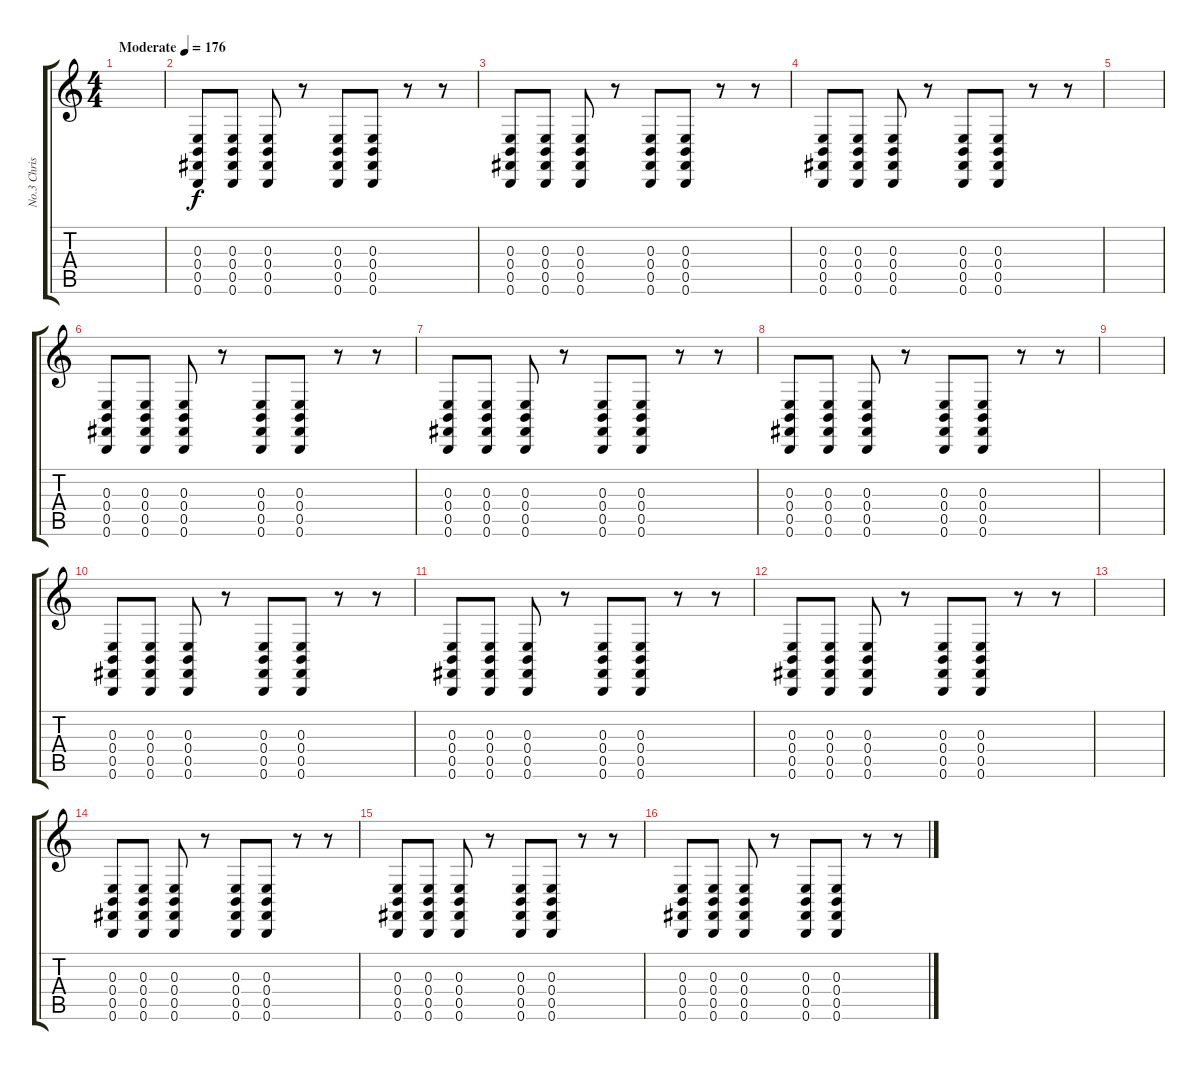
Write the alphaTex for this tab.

\track ("No.3 Chris" "No.3 Chris") {instrument melodictom}
\staff {score tabs}
\tuning (Db4 Ab3 E3 B2 Gb2 B1) {hide}
\ts (4 4)
\tempo (176 "Moderate")
\clef g2
\ks c
|
(0.3 0.4 0.5 0.6).8 (0.3 0.4 0.5 0.6).8 (0.3 0.4 0.5 0.6).8 r.8 (0.3 0.4 0.5 0.6).8 (0.3 0.4 0.5 0.6).8 r.8 r.8 |
(0.3 0.4 0.5 0.6).8 (0.3 0.4 0.5 0.6).8 (0.3 0.4 0.5 0.6).8 r.8 (0.3 0.4 0.5 0.6).8 (0.3 0.4 0.5 0.6).8 r.8 r.8 |
(0.3 0.4 0.5 0.6).8 (0.3 0.4 0.5 0.6).8 (0.3 0.4 0.5 0.6).8 r.8 (0.3 0.4 0.5 0.6).8 (0.3 0.4 0.5 0.6).8 r.8 r.8 |
|
(0.3 0.4 0.5 0.6).8 (0.3 0.4 0.5 0.6).8 (0.3 0.4 0.5 0.6).8 r.8 (0.3 0.4 0.5 0.6).8 (0.3 0.4 0.5 0.6).8 r.8 r.8 |
(0.3 0.4 0.5 0.6).8 (0.3 0.4 0.5 0.6).8 (0.3 0.4 0.5 0.6).8 r.8 (0.3 0.4 0.5 0.6).8 (0.3 0.4 0.5 0.6).8 r.8 r.8 |
(0.3 0.4 0.5 0.6).8 (0.3 0.4 0.5 0.6).8 (0.3 0.4 0.5 0.6).8 r.8 (0.3 0.4 0.5 0.6).8 (0.3 0.4 0.5 0.6).8 r.8 r.8 |
|
(0.3 0.4 0.5 0.6).8 (0.3 0.4 0.5 0.6).8 (0.3 0.4 0.5 0.6).8 r.8 (0.3 0.4 0.5 0.6).8 (0.3 0.4 0.5 0.6).8 r.8 r.8 |
(0.3 0.4 0.5 0.6).8 (0.3 0.4 0.5 0.6).8 (0.3 0.4 0.5 0.6).8 r.8 (0.3 0.4 0.5 0.6).8 (0.3 0.4 0.5 0.6).8 r.8 r.8 |
(0.3 0.4 0.5 0.6).8 (0.3 0.4 0.5 0.6).8 (0.3 0.4 0.5 0.6).8 r.8 (0.3 0.4 0.5 0.6).8 (0.3 0.4 0.5 0.6).8 r.8 r.8 |
|
(0.3 0.4 0.5 0.6).8 (0.3 0.4 0.5 0.6).8 (0.3 0.4 0.5 0.6).8 r.8 (0.3 0.4 0.5 0.6).8 (0.3 0.4 0.5 0.6).8 r.8 r.8 |
(0.3 0.4 0.5 0.6).8 (0.3 0.4 0.5 0.6).8 (0.3 0.4 0.5 0.6).8 r.8 (0.3 0.4 0.5 0.6).8 (0.3 0.4 0.5 0.6).8 r.8 r.8 |
(0.3 0.4 0.5 0.6).8 (0.3 0.4 0.5 0.6).8 (0.3 0.4 0.5 0.6).8 r.8 (0.3 0.4 0.5 0.6).8 (0.3 0.4 0.5 0.6).8 r.8 r.8
